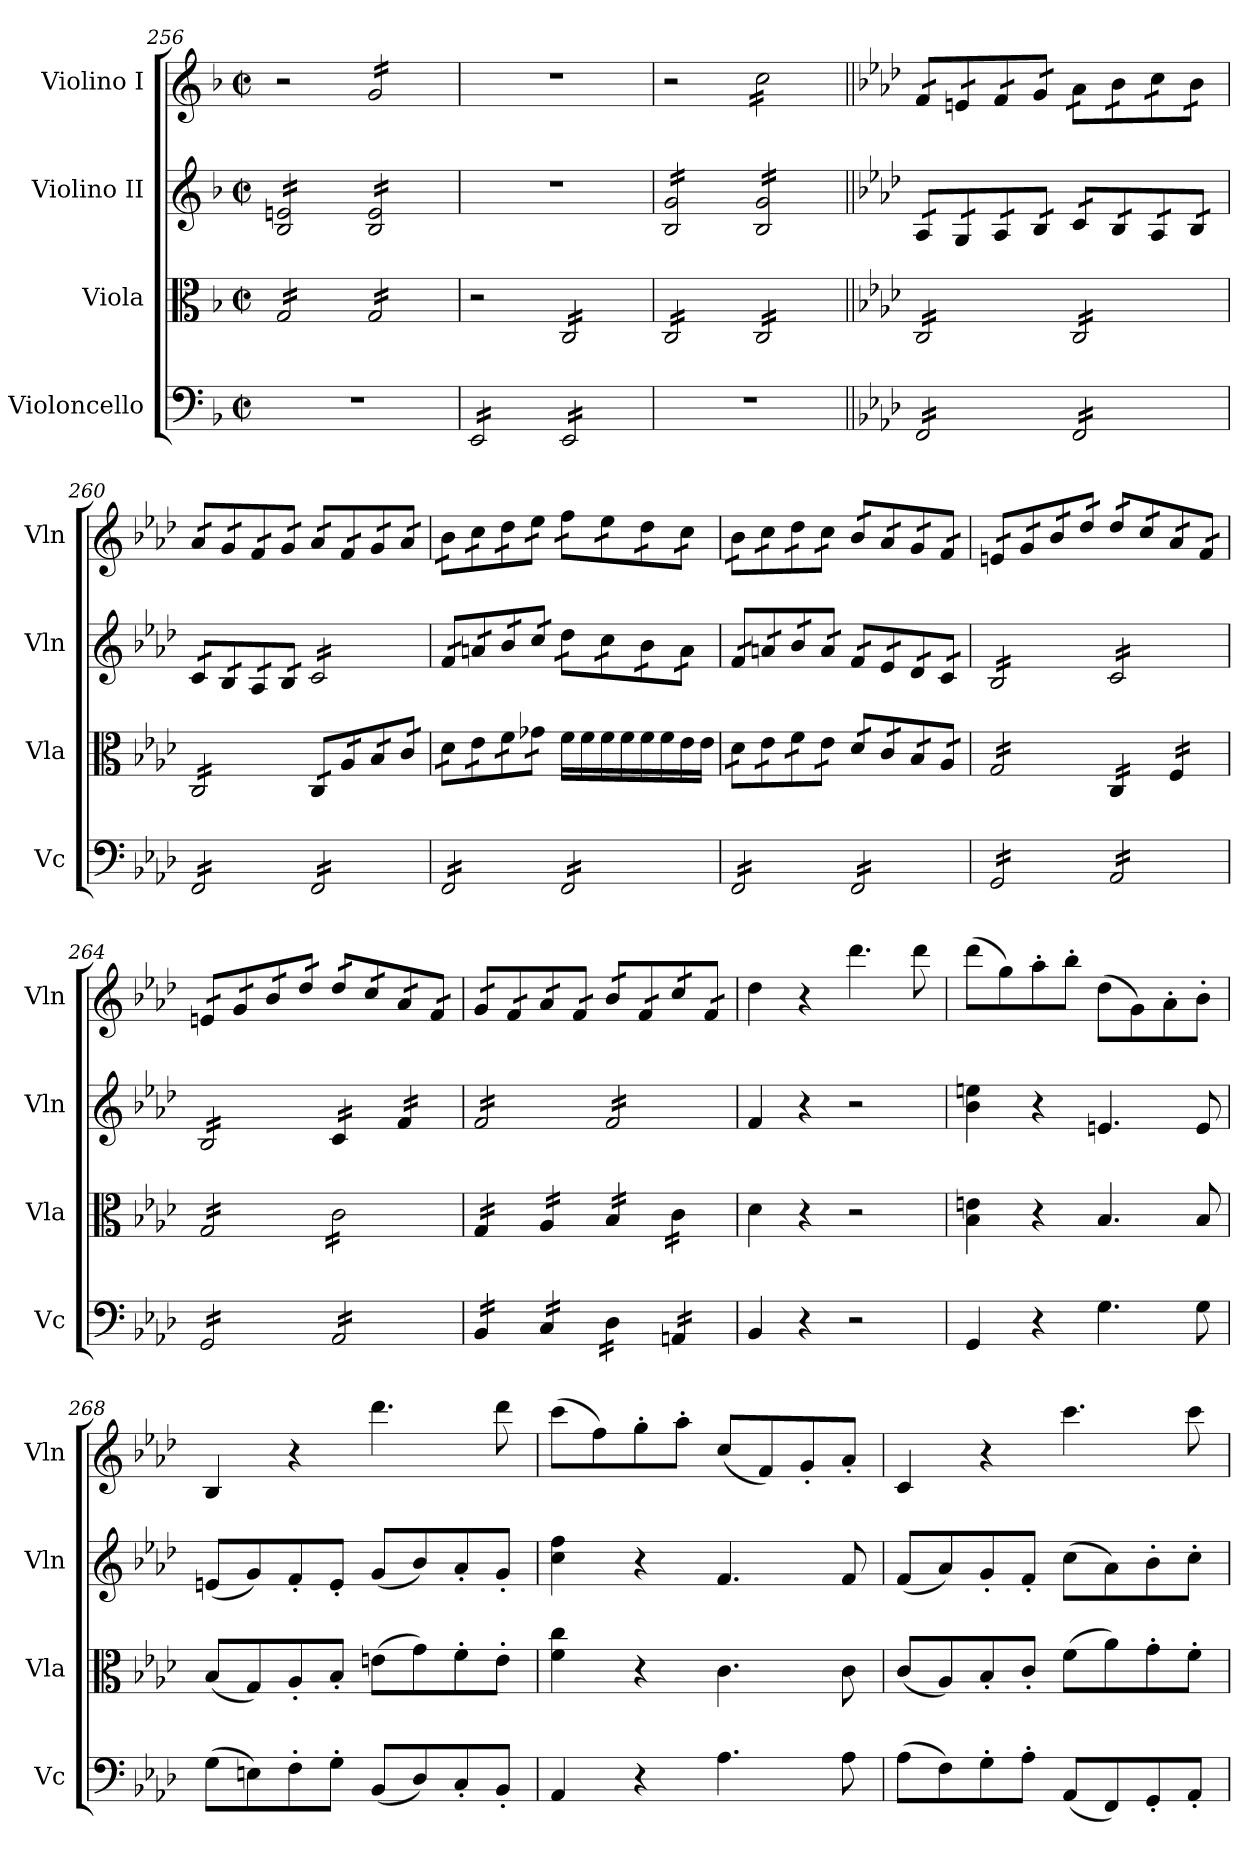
**kern	**kern	**kern	**kern
*part4	*part3	*part2	*part1
*staff4	*staff3	*staff2	*staff1
*I"Violoncello	*I"Viola	*I"Violino II	*I"Violino I
*I'Vc	*I'Vla	*I'Vln	*I'Vln
*clefF4	*clefC3	*clefG2	*clefG2
*k[b-]	*k[b-]	*k[b-]	*k[b-]
*M2/2	*M2/2	*M2/2	*M2/2
*met(c|)	*met(c|)	*met(c|)	*met(c|)
=256	=256	=256	=256
*	*tremolo	*	*
*	*	*tremolo	*
1r	16G/LL	16B-/ 16en/LL	2r
.	16G/	16B-/ 16en/	.
.	16G/	16B-/ 16en/	.
.	16G/	16B-/ 16en/	.
.	16G/	16B-/ 16en/	.
.	16G/	16B-/ 16en/	.
.	16G/	16B-/ 16en/	.
.	16G/JJ	16B-/ 16en/JJ	.
*	*	*	*tremolo
.	16G/LL	16B-/ 16e/LL	16g/LL
.	16G/	16B-/ 16e/	16g/
.	16G/	16B-/ 16e/	16g/
.	16G/	16B-/ 16e/	16g/
.	16G/	16B-/ 16e/	16g/
.	16G/	16B-/ 16e/	16g/
.	16G/	16B-/ 16e/	16g/
.	16G/JJ	16B-/ 16e/JJ	16g/JJ
=257	=257	=257	=257
*tremolo	*	*	*
16EE/LL	2r	1r	1r
16EE/	.	.	.
16EE/	.	.	.
16EE/	.	.	.
16EE/	.	.	.
16EE/	.	.	.
16EE/	.	.	.
16EE/JJ	.	.	.
16EE/LL	16C/LL	.	.
16EE/	16C/	.	.
16EE/	16C/	.	.
16EE/	16C/	.	.
16EE/	16C/	.	.
16EE/	16C/	.	.
16EE/	16C/	.	.
16EE/JJ	16C/JJ	.	.
=258	=258	=258	=258
1r	16C/LL	16B-/ 16g/LL	2r
.	16C/	16B-/ 16g/	.
.	16C/	16B-/ 16g/	.
.	16C/	16B-/ 16g/	.
.	16C/	16B-/ 16g/	.
.	16C/	16B-/ 16g/	.
.	16C/	16B-/ 16g/	.
.	16C/JJ	16B-/ 16g/JJ	.
.	16C/LL	16B-/ 16g/LL	16cc\LL
.	16C/	16B-/ 16g/	16cc\
.	16C/	16B-/ 16g/	16cc\
.	16C/	16B-/ 16g/	16cc\
.	16C/	16B-/ 16g/	16cc\
.	16C/	16B-/ 16g/	16cc\
.	16C/	16B-/ 16g/	16cc\
.	16C/JJ	16B-/ 16g/JJ	16cc\JJ
=259||	=259||	=259||	=259||
*k[b-e-a-d-]	*k[b-e-a-d-]	*k[b-e-a-d-]	*k[b-e-a-d-]
16FF/LL	16C/LL	16A-/LL	16f/LL
16FF/	16C/	16A-/	16f/
16FF/	16C/	16G/	16en/
16FF/	16C/	16G/	16en/
16FF/	16C/	16A-/	16f/
16FF/	16C/	16A-/	16f/
16FF/	16C/	16B-/	16g/
16FF/JJ	16C/JJ	16B-/JJ	16g/JJ
16FF/LL	16C/LL	16c/LL	16a-\LL
16FF/	16C/	16c/	16a-\
16FF/	16C/	16B-/	16b-\
16FF/	16C/	16B-/	16b-\
16FF/	16C/	16A-/	16cc\
16FF/	16C/	16A-/	16cc\
16FF/	16C/	16B-/	16b-\
16FF/JJ	16C/JJ	16B-/JJ	16b-\JJ
=260	=260	=260	=260
16FF/LL	16C/LL	16c/LL	16a-/LL
16FF/	16C/	16c/	16a-/
16FF/	16C/	16B-/	16g/
16FF/	16C/	16B-/	16g/
16FF/	16C/	16A-/	16f/
16FF/	16C/	16A-/	16f/
16FF/	16C/	16B-/	16g/
16FF/JJ	16C/JJ	16B-/JJ	16g/JJ
16FF/LL	16C/LL	16c/LL	16a-/LL
16FF/	16C/	16c/	16a-/
16FF/	16A-/	16c/	16f/
16FF/	16A-/	16c/	16f/
16FF/	16B-/	16c/	16g/
16FF/	16B-/	16c/	16g/
16FF/	16c/	16c/	16a-/
16FF/JJ	16c/JJ	16c/JJ	16a-/JJ
=261	=261	=261	=261
16FF/LL	16d-\LL	16f/LL	16b-\LL
16FF/	16d-\	16f/	16b-\
16FF/	16e-\	16an/	16cc\
16FF/	16e-\	16an/	16cc\
16FF/	16f\	16b-/	16dd-\
16FF/	16f\	16b-/	16dd-\
16FF/	16g-X\	16cc/	16ee-\
16FF/JJ	16g-X\JJ	16cc/JJ	16ee-\JJ
16FF/LL	16f\LL	16dd-\LL	16ff\LL
16FF/	16f\	16dd-\	16ff\
16FF/	16f\	16cc\	16ee-\
16FF/	16f\	16cc\	16ee-\
16FF/	16f\	16b-\	16dd-\
16FF/	16f\	16b-\	16dd-\
16FF/	16e-\	16a\	16cc\
16FF/JJ	16e-\JJ	16a\JJ	16cc\JJ
=262	=262	=262	=262
16FF/LL	16d-\LL	16f/LL	16b-\LL
16FF/	16d-\	16f/	16b-\
16FF/	16e-\	16an/	16cc\
16FF/	16e-\	16an/	16cc\
16FF/	16f\	16b-/	16dd-\
16FF/	16f\	16b-/	16dd-\
16FF/	16e-\	16a/	16cc\
16FF/JJ	16e-\JJ	16a/JJ	16cc\JJ
16FF/LL	16d-/LL	16f/LL	16b-/LL
16FF/	16d-/	16f/	16b-/
16FF/	16c/	16e-/	16a-/
16FF/	16c/	16e-/	16a-/
16FF/	16B-/	16d-/	16g/
16FF/	16B-/	16d-/	16g/
16FF/	16A-/	16c/	16f/
16FF/JJ	16A-/JJ	16c/JJ	16f/JJ
!!LO:PB:g=z
=263	=263	=263	=263
16GG/LL	16G/LL	16B-/LL	16en/LL
16GG/	16G/	16B-/	16en/
16GG/	16G/	16B-/	16g/
16GG/	16G/	16B-/	16g/
16GG/	16G/	16B-/	16b-/
16GG/	16G/	16B-/	16b-/
16GG/	16G/	16B-/	16dd-/
16GG/JJ	16G/JJ	16B-/JJ	16dd-/JJ
16AA-/LL	16C/LL	16c/LL	16dd-/LL
16AA-/	16C/	16c/	16dd-/
16AA-/	16C/	16c/	16cc/
16AA-/	16C/JJ	16c/	16cc/
16AA-/	16F/LL	16c/	16a-/
16AA-/	16F/	16c/	16a-/
16AA-/	16F/	16c/	16f/
16AA-/JJ	16F/JJ	16c/JJ	16f/JJ
=264	=264	=264	=264
16GG/LL	16G/LL	16B-/LL	16en/LL
16GG/	16G/	16B-/	16en/
16GG/	16G/	16B-/	16g/
16GG/	16G/	16B-/	16g/
16GG/	16G/	16B-/	16b-/
16GG/	16G/	16B-/	16b-/
16GG/	16G/	16B-/	16dd-/
16GG/JJ	16G/JJ	16B-/JJ	16dd-/JJ
16AA-/LL	16c\LL	16c/LL	16dd-/LL
16AA-/	16c\	16c/	16dd-/
16AA-/	16c\	16c/	16cc/
16AA-/	16c\	16c/JJ	16cc/
16AA-/	16c\	16f/LL	16a-/
16AA-/	16c\	16f/	16a-/
16AA-/	16c\	16f/	16f/
16AA-/JJ	16c\JJ	16f/JJ	16f/JJ
=265	=265	=265	=265
16BB-/LL	16G/LL	16f/LL	16g/LL
16BB-/	16G/	16f/	16g/
16BB-/	16G/	16f/	16f/
16BB-/JJ	16G/JJ	16f/	16f/
16C/LL	16A-/LL	16f/	16a-/
16C/	16A-/	16f/	16a-/
16C/	16A-/	16f/	16f/
16C/JJ	16A-/JJ	16f/JJ	16f/JJ
16D-\LL	16B-/LL	16f/LL	16b-/LL
16D-\	16B-/	16f/	16b-/
16D-\	16B-/	16f/	16f/
16D-\JJ	16B-/JJ	16f/	16f/
16AAn/LL	16c\LL	16f/	16cc/
16AAn/	16c\	16f/	16cc/
16AAn/	16c\	16f/	16f/
16AAn/JJ	16c\JJ	16f/JJ	16f/JJ
*	*	*	*Xtremolo
*	*	*Xtremolo	*
*	*Xtremolo	*	*
*Xtremolo	*	*	*
=266	=266	=266	=266
4BB-/	4d-\	4f/	4dd-\
4r	4r	4r	4r
2r	2r	2r	4.ddd-\
.	.	.	8ddd-\
=267	=267	=267	=267
4GG/	4B-\ 4en\	4b-\ 4een\	(8ddd-\L
.	.	.	8gg\)
4r	4r	4r	8aa-'\
.	.	.	8bb-'\J
4.G\	4.B-/	4.en/	(8dd-\L
.	.	.	8g\)
.	.	.	8a-'\
8G\	8B-/	8e/	8b-'\J
=268	=268	=268	=268
(8G\L	(8B-/L	(8en/L	4B-/
8En\)	8G/)	8g/)	.
8F'\	8A-'/	8f'/	4r
8G'\J	8B-'/J	8e'/J	.
(8BB-/L	(8en\L	(8g/L	4.ddd-\
8D-/)	8g\)	8b-/)	.
8C'/	8f'\	8a-'/	.
8BB-'/J	8e'\J	8g'/J	8ddd-\
=269	=269	=269	=269
4AA-/	4f\ 4cc\	4cc\ 4ff\	(8ccc\L
.	.	.	8ff\)
4r	4r	4r	8gg'\
.	.	.	8aa-'\J
4.A-\	4.c\	4.f/	(8cc/L
.	.	.	8f/)
.	.	.	8g'/
8A-\	8c\	8f/	8a-'/J
!!LO:LB:g=z
=270	=270	=270	=270
(8A-\L	(8c/L	(8f/L	4c/
8F\)	8A-/)	8a-/)	.
8G'\	8B-'/	8g'/	4r
8A-'\J	8c'/J	8f'/J	.
(8AA-/L	(8f\L	(8cc\L	4.ccc\
8FF/)	8a-\)	8a-\)	.
8GG'/	8g'\	8b-'\	.
8AA-'/J	8f'\J	8cc'\J	8ccc\
=	=	=	=
*-	*-	*-	*-
